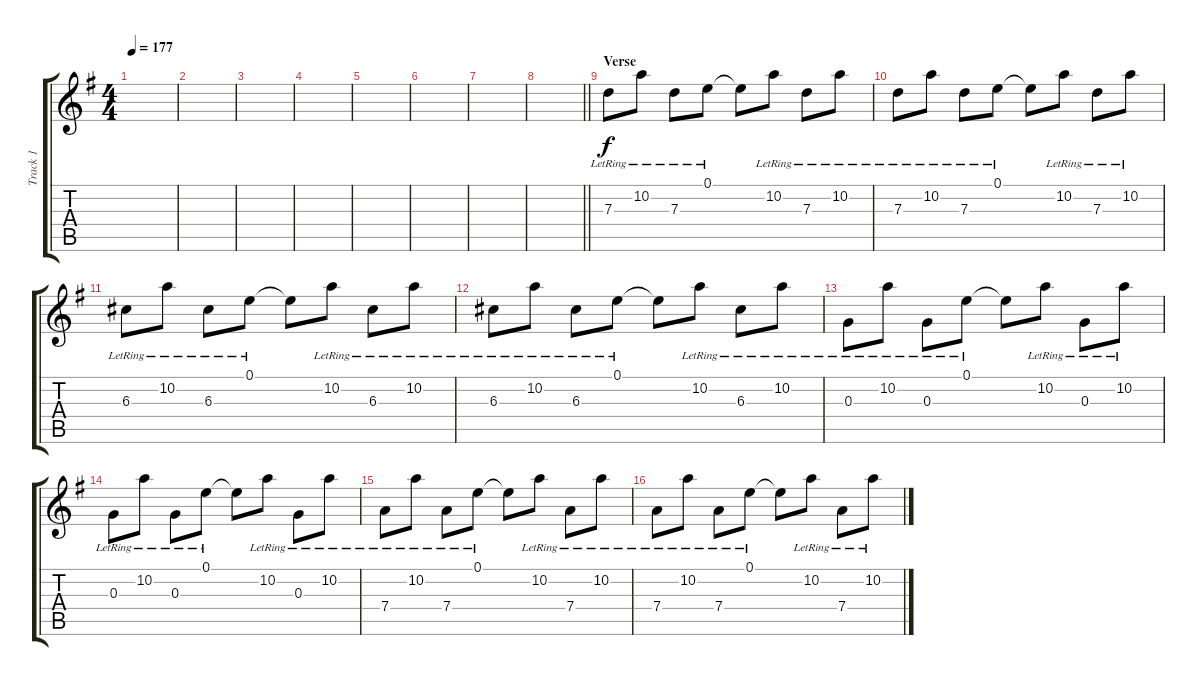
\track ("Track 1" "Track 1") {instrument electricguitarclean}
\staff {score tabs}
\tuning (E4 B3 G3 D3 A2 E2) {hide}
\ts (4 4)
\tempo 177
\clef g2
\ks g
|
|
|
|
|
|
|
\barLineRight lightlight
|
\section ("" "Verse")
7.3{lr}.8 10.2{lr}.8 7.3{lr}.8 0.1{lr}.8 0.1{t}.8 10.2{lr}.8 7.3{lr}.8 10.2{lr}.8 |
7.3{lr}.8 10.2{lr}.8 7.3{lr}.8 0.1{lr}.8 0.1{t}.8 10.2{lr}.8 7.3{lr}.8 10.2{lr}.8 |
6.3{lr}.8 10.2{lr}.8 6.3{lr}.8 0.1{lr}.8 0.1{t}.8 10.2{lr}.8 6.3{lr}.8 10.2{lr}.8 |
6.3{lr}.8 10.2{lr}.8 6.3{lr}.8 0.1{lr}.8 0.1{t}.8 10.2{lr}.8 6.3{lr}.8 10.2{lr}.8 |
0.3{lr}.8 10.2{lr}.8 0.3{lr}.8 0.1{lr}.8 0.1{t}.8 10.2{lr}.8 0.3{lr}.8 10.2{lr}.8 |
0.3{lr}.8 10.2{lr}.8 0.3{lr}.8 0.1{lr}.8 0.1{t}.8 10.2{lr}.8 0.3{lr}.8 10.2{lr}.8 |
7.4{lr}.8 10.2{lr}.8 7.4{lr}.8 0.1{lr}.8 0.1{t}.8 10.2{lr}.8 7.4{lr}.8 10.2{lr}.8 |
7.4{lr}.8 10.2{lr}.8 7.4{lr}.8 0.1{lr}.8 0.1{t}.8 10.2{lr}.8 7.4{lr}.8 10.2{lr}.8
